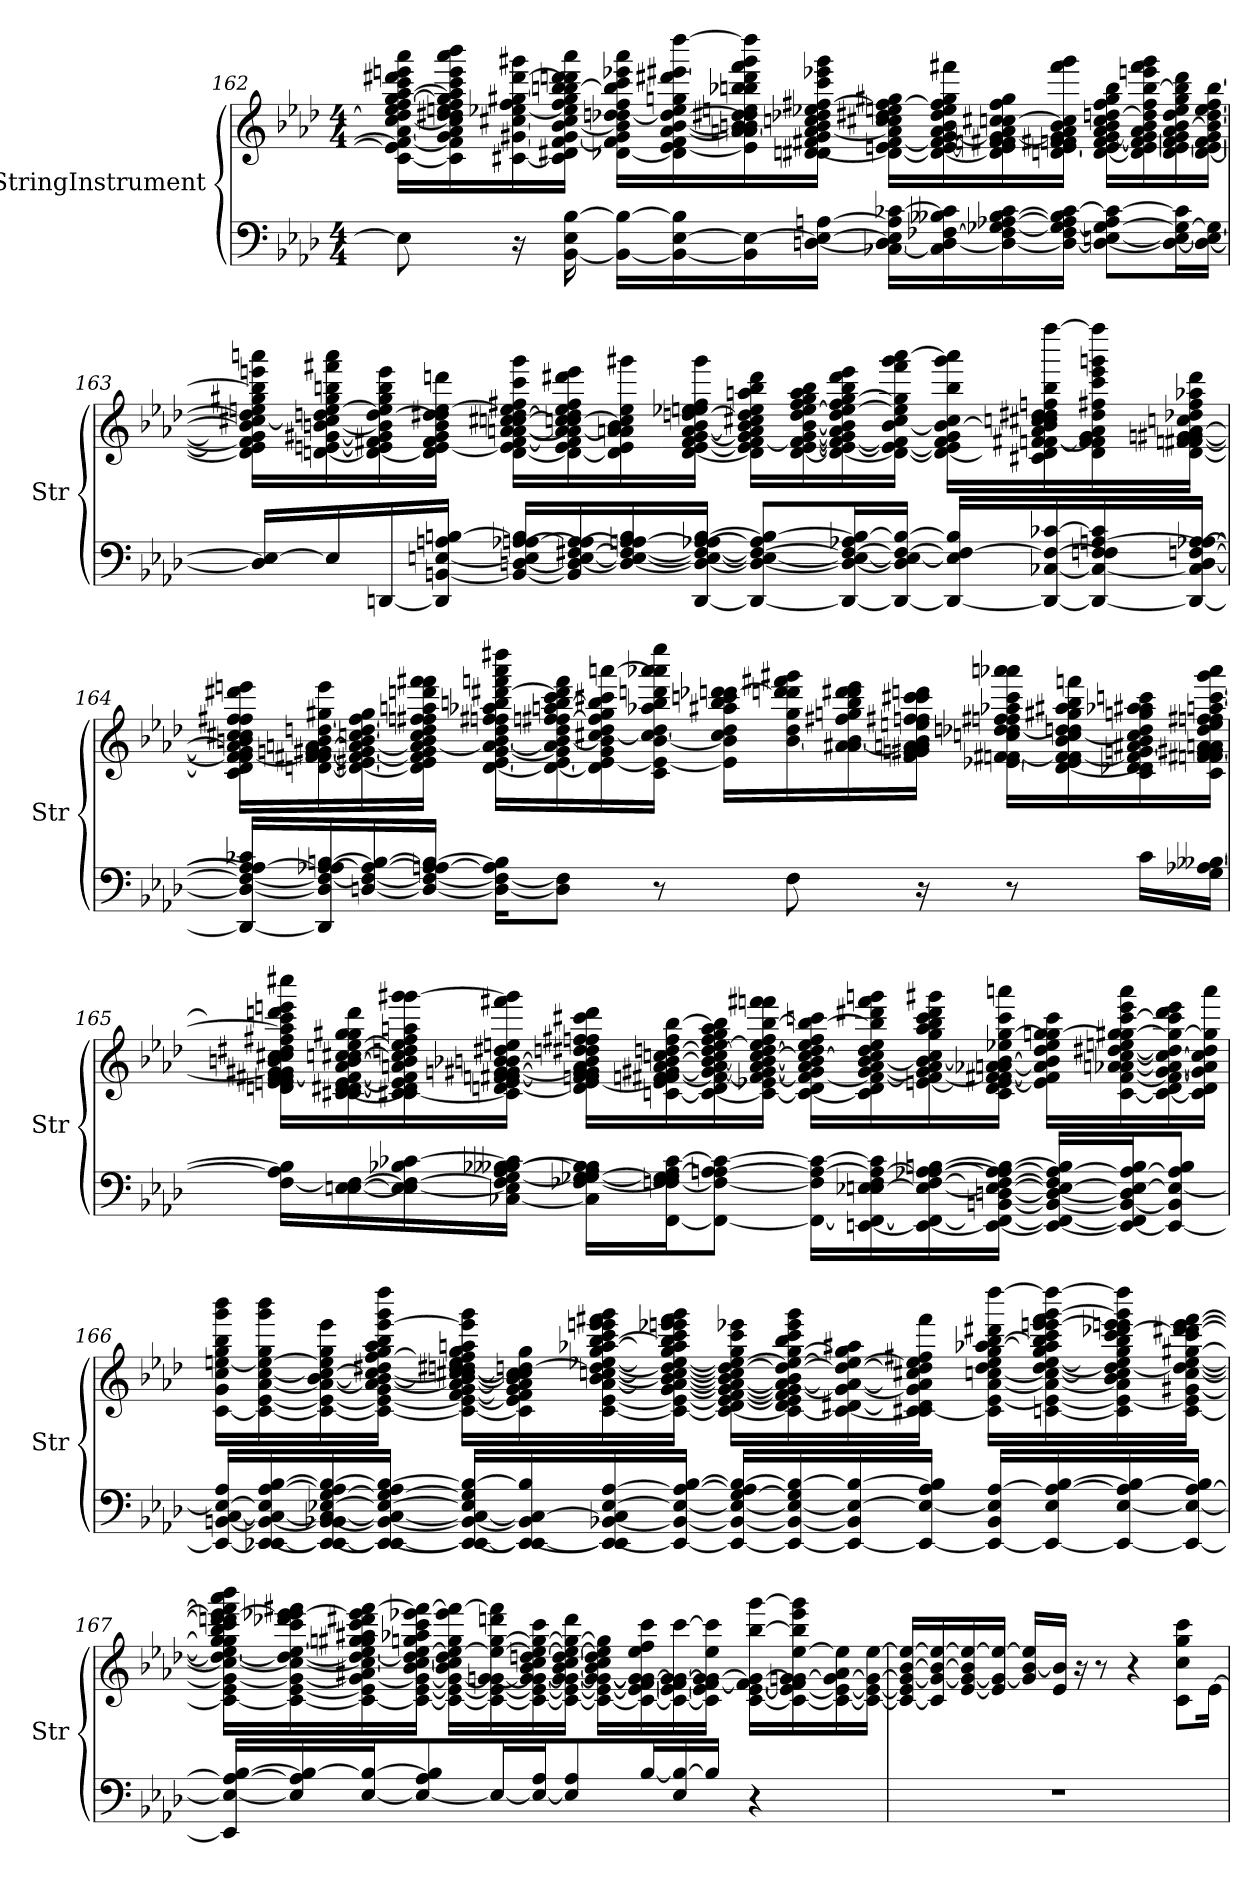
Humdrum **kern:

**kern	**kern
*part2	*part1
*staff2	*staff1
*I"StringInstrument	*I"StringInstrument
*I'Str	*I'Str
!!LO:LB:g=z
*clefF4	*clefG2
*k[b-e-a-d-]	*k[b-e-a-d-]
*M4/4	*M4/4
=162	=162
8E-\]	[16c\ 16e-\] 16f\_ [16a-\ [16cc\ 16dd-\] 16ee-\ [16ff\ [16gg\ [16aa-\ 16ccc\ 16ddd#X\ 16eeen\ 16aaa-\LL
.	16c\] 16f\] 16g\ 16a-\] 16cc\] 16dd-\ 16dd#X\ 16een\ 16ff\] 16gg\] 16aa-\] 16ccc\ 16eee\ 16aaa-\ 16bbb-\
16r	[16c#X\ [16g#X\ [16cc#X\ [16ee-X\ 16ff\ [16gg#X\ [16ddd#\ 16ggg#X\
[16BB-\ 16E-\ [16B-\	16c#\] 16d#X\ [16f\ 16g#\_ [16b-\ 16cc#\] 16ee-\] 16ff\ 16gg#\] [16bb-\ 16bbn\ 16dddn\ 16ddd#\] 16aaa-\JJ
16BB-\_ 16B-\_LL	[16d-X\ 16f\] 16g#\] 16b-\] [16dd-X\ 16ddn\ 16ff\ 16bb-\] 16ccc\ 16eee-X\ 16aaa-\LL
16BB-\_ [16E-\ 16B-\]	16d-\] [16e-\ 16f\ [16a-\ [16b-\ 16dd-\_ 16ee-\ 16ggn\ [16ddd#X\ 16eee#X\ [16dddd-\
16BB-\] 16E-\_	16e-\] 16a-\] 16an\ 16b-\] [16bn\ 16dd-\] 16dd#X\ 16een\ 16bb-X\ 16bbn\ 16ddd#\] 16fff\ 16ggg#\ 16dddd-\]
[16Dn\ 16E-\_ [16An\JJ	[16dn\ 16d#X\ 16f#X\ 16g#\ [16a\ 16b\] 16ccn\ 16dd-X\ 16ee-X\ [16ff#X\ 16ccc\ 16eee-X\ 16ggg#\JJ
[16C-X\ 16D\_ 16E-\] 16A\] [16c-X\LL	16d\_ 16en\ [16f#\ 16a\] 16cc\ 16cc#X\ 16dd#X\ 16een\ 16ff#\_ 16gg#X\LL
16C-\] 16D\_ [16F-X\ 16B--X\ 16c-\]	16d\_ [16e\ 16f#\] [16g#\ [16a\ 16b\ 16dd#\ 16ee\ 16ff#\] 16gg#\ 16fff#X\
16D\_ 16F-\] [16G-X\ [16A-X\ [16B--\ 16c-\	16d\] 16e\] 16fn\ 16f#X\ 16g#\_ 16a\] 16ccn\ [16cc#X\ 16ff#\ 16gg#\
16D\_ 16F-\ 16G-\_ 16A-\] 16B--\] [16c-\JJ	16dn\ [16e\ 16fn\ 16f#X\ 16g#\] 16a\ 16b\ 16cc#\] 16fff#\ 16ggg#\JJ
8D\_ [8En\ 8G-\_ 8A-\ 8c-\_L	[16d\ 16e\] [16f#\ [16g#\ 16a\ 16b\ 16cc#\ [16ddn\ 16ff#\ 16gg#\ 16bb\LL
.	16d\] [16e\ 16f#\_ 16g#\_ [16a\ 16b\ 16dd\] 16ff#\ [16bb\ 16eeen\ 16fff#\ 16ggg#\
16D\_ 16E\_ 16G-\_ 16c-\]L	16d\ 16e\_ 16f#\_ 16g#\] 16a\] [16b\ 16dd\ 16ee\ 16gg#\ 16bb\] 16ddd#\
16D\_ 16E\_ 16G-\]JJ	[16d\ 16e\_ 16f#\_ [16g#\ 16b\_ [16dd\ 16ee\ 16ff#\ [16bb\JJ
!!LO:LB:g=z
=163	=163
16D/] 16E/_LL	16d\] 16e\] 16f#\] 16g#\] 16b\] [16cc#X\ 16dd\] 16een\ 16gg#X\ 16bb\] 16eeen\ 16aaan\LL
16E/]	[16dn\ [16en\ [16g#X\ [16bn\ 16cc#\] 16ddn\ [16ee\ 16gg#\ 16bbn\ 16fff#X\ 16aaa\
[16DDn/	16d\_ 16e\] 16f#X\ 16g#\] 16b\] [16dd\ 16ee\] 16gg#\ 16bb\ 16eee\
16DD/] [16BBn/ [16En/ 16An/ [16Bn/JJ	16d\] [16e\ 16f#\ 16g#\ 16b\ 16dd\] 16dd#X\ [16ee\ 16dddn\JJ
16BB/_ [16Dn/ 16E/] [16A-X/ [16An/ 16B/]LL	[16d\ 16e\] [16f#\ [16a-\ [16an\ 16ccn\ [16cc#X\ [16dd#\ 16ee\] 16ff#X\ 16ccc\ 16ggg\LL
16BB/] 16D/_ [16E/ [16F#X/ 16A-/_ 16A/]	16d\_ 16e\ 16f#\] 16a-\_ 16a\] 16ccn\ 16cc#\_ 16dd#\] 16ee\ 16ff#\ 16ddd#X\ 16eee\
16D/_ 16E/_ 16F#/_ 16A-/] [16An/ 16B/	16d\] 16e\ 16a-\] 16an\ 16b\ 16cc#\] 16ee\ 16ggg#X\
[16DD/ 16D/_ 16E/_ 16F#/_ [16A-X/ 16A/] [16B/JJ	[16d\ [16e\ 16f#\ [16g#\ [16a\ 16b\ [16ddn\ 16ee-X\ 16een\ 16ff#\ 16ggg#\JJ
8DD/_ 8D/_ 8E/_ 8F#/_ 8A-/] 8B/_L	16d\] 16e\] [16f#\ 16g#\] 16a\] 16b\ 16cc#X\ 16dd\] 16ee\ 16aan\ 16bb\ 16ddd#\LL
.	[16d\ [16e\ 16f#\_ [16g#\ [16b\ 16dd\ [16ee\ 16ff#\ 16gg#\ 16aa\ 16bb\
16DD/_ 16D/_ 16E/_ 16F#/_ 16A-X/ 16B/_L	16d\_ 16e\_ 16f#\_ 16g#\] 16a\ 16b\] 16dd\ 16ee\_ 16ff#\ [16gg#\ 16bb\ 16ddd#\ 16eee\
16DD/_ 16D/] 16E/_ 16F#/_ 16B/_JJ	16d\_ 16e\_ 16f#\] [16b\ 16cc#\ 16ee\] 16gg#\] 16fff#\ 16ggg#\ [16aaa\JJ
16DD/_ 16E/] 16F#/_ 16B/]LL	16d\_ 16e\] 16f#\ 16g#\ 16b\_ 16cc#\ 16bb\ 16ggg#\ 16aaa\]LL
16DD/_ [16C-X/ 16F#/_ [16c-X/	16c#X\ 16d\] [16fn\ [16f#X\ 16a\ 16b\] 16ccn\ 16cc#X\ 16dd\ 16dd#X\ 16ffn\ 16bb\ [16ffff\
16DD/_ 16C-/_ 16Fn/ 16F#/] [16An/ 16c-/]	16d\ 16f\] 16f#\] 16g#\ 16a\ 16dd#\ 16ff#X\ 16ccc\ 16eee\ 16gggn\ 16ffff\]
16DD/_ 16C-/] [16D/ [16Fn/ [16A-X/ 16A/_JJ	[16d\ 16fn\ [16f#X\ 16gn\ [16g#X\ [16a\ 16ccn\ 16dd-X\ 16ff#\ 16aa-X\ 16ddd#\JJ
!!LO:LB:g=z
=164	=164
16DD/_ 16D/_ 16F/_ 16A-/] 16A/_ 16c-X/LL	16c\ 16d\] [16f\ 16f#\] 16g#\] 16a\] 16bn\ 16cc\ 16cc#X\ 16ff\ 16ff#X\ 16ddd#X\ 16eeen\LL
16DD/] 16D/] 16F/_ [16A-X/ 16A/] [16Bn/	[16dn\ 16f\] [16f#X\ 16gn\ [16g#X\ [16an\ 16b\ [16ddn\ 16gg#X\ 16eee\
[16Dn/ 16F/_ 16A-/_ 16B/_	16d\_ [16e#X\ 16f#\_ 16g#\_ 16a\_ [16b\ 16ccn\ 16dd\_ 16ff#\ 16gg#\
16D/_ 16F/_ 16A-/] [16An/ 16B/_JJ	16d\] 16e#\] 16f#\] 16g#\] 16a\_ 16b\] 16cc\ 16dd\] 16ffn\ 16ff#X\ 16aan\ 16dddn\ 16fff\ 16fff#X\JJ
16D\_ 16F\_ 16A\] 16B\]KL	[16d\ [16e#\ [16g#\ 16a\_ [16b\ 16dd\ 16ffn\ 16ff#X\ 16aa-X\ 16bbn\ [16ddd#X\ 16fffn\ 16aaa-\ 16dddd#X\LL
8D\] 8F\]J	16d\_ 16e#\_ 16g#\] 16a\] 16b\_ 16dd\ [16ffn\ 16ff#X\ 16aan\ [16bb\ 16ccc\ 16ddd#\] 16fff\
.	16d\] 16e#\_ 16g#\ 16b\] [16cc#X\ 16dd\ 16ff\] 16gg#\ 16bb\] 16ccc#X\ [16aaan\
8r	16c\ 16e#\_ [16b\ 16cc#\] [16dd\ 16aa-X\ 16bb\ 16dddn\ 16aaa-X\ 16aaa\] 16eeee-\JJ
.	16e#\] 16b\] 16cc#\ 16dd\] 16aa#X\ 16bb\ 16cccn\ [16ddd-X\ 16dddn\LL
8F\	[16b\ 16dd\ 16gg#\ 16ddd-\] 16dddn\ 16fff#X\ 16ggg#X\
.	16a\ [16a#X\ 16b\_ 16ff#X\ 16ggn\ 16bb\ 16ddd\ 16ddd#X\ 16eee\
16r	16f#\ 16gn\ 16g#X\ 16an\ 16a#\] 16b\] 16een\ 16ffn\ 16ff#X\ 16ccc\ 16ccc#X\ 16dddn\JJ
8r	[16e-X\ [16fn\ [16f#X\ 16ccn\ [16dd-X\ 16ddn\ 16ffn\ 16ff#X\ 16aa-X\ 16ccc#\ 16aaa-X\ 16aaan\LL
.	[16d\ 16e-\] 16f\_ 16f#\] 16b\ [16cc\ 16dd-\] 16ddn\ 16gg#X\ 16aa#X\ 16bb\ 16fffn\
16c-\LL	16c\ 16d-X\ 16d\] 16f\] 16gn\ [16a#X\ 16b\ 16cc\] 16dd\ 16ggn\ 16aa-X\ 16aa#X\ 16cccn\
16G\ [16A-X\ [16B--X\JJ	16c\ 16fn\ 16f#X\ [16g\ 16g#X\ 16an\ 16a#\] 16dd\ 16ee\ 16ffn\ 16ff#X\ [16aan\ [16ccc\ 16ggg#\ 16aaa\JJ
!!LO:PB:g=z
=165	=165
[16F\ 16A-\] 16B--\]LL	16dn\ 16e-\ 16en\ [16f\ 16f#X\ 16g\] 16g#X\ 16bn\ 16cc\ 16cc#X\ 16dd#X\ 16ff#X\ 16aa\] 16ccc\] 16dddn\ 16eeen\ 16cccc#X\LL
[16E-\ [16En\ 16F\_	[16c\ 16c#X\ [16d\ 16d#X\ [16e\ 16f\_ 16a-\ [16b\ [16ccn\ 16cc#X\ [16ee-\ 16gg\ 16gg#X\ 16ddd\
16E-\] 16E\_ 16F\_ 16B-X\ [16c-X\	16c\] [16c#X\ 16d\] 16e\] 16f\] 16an\ 16b\] 16cc\] 16ddn\ 16ee-\] 16ff#\ 16aan\ [16ggg\ 16ggg#X\
[16C-X\ 16E\] 16F\] [16G\ 16A-\ [16B--X\ [16B-X\ 16c-\]JJ	16c#\] [16dn\ 16e\ 16fn\ [16f#X\ [16gn\ [16g#X\ 16b-X\ [16bn\ 16dd#X\ 16een\ 16fff#X\ 16ggg\]JJ
16C-\] [16F-X\ [16G-X\ 16G\_ 16A-\ 16B--\] 16B-\]LL	16d\] [16e\ 16fn\ 16f#\] 16g\] 16g#\] 16a\ 16b\] 16ddn\ 16dd#X\ 16ffn\ 16ff#X\ 16ccc#X\ 16ddd\LL
[16FF\ 16F-\] [16Fn\ 16G-\] 16G\] [16A-\ [16c-\J	[16cn\ 16e\] [16fn\ 16f#X\ [16g#X\ 16a\ [16b\ 16ccn\ [16ddn\ 16ff#\ [16bb-\
8FF\_ 8F\_ 8A-\] [8An\ 8c-\_J	16c\_ 16d\ 16f\_ 16g#\_ 16a\ 16b\_ 16cc\ 16dd\_ [16ee\ 16ff#\ 16gg#\ 16aa\ 16bb-\]
.	16c\_ 16e-X\ 16f\_ 16g#\_ 16a\ 16b\_ [16cc\ 16dd\_ 16ee\] 16ff#\ [16bb-\ 16fffn\ 16fff#X\JJ
16FF\_ 16F\] 16A\_ 16c-\_LL	16c\_ 16d\ 16f\_ 16g#\] 16a\ 16b\] 16cc\_ 16dd\] 16ee\ 16ff#\ 16bb-\_ 16cccn\LL
[16EEn\ 16FF\_ 16E-X\ [16En\ 16F\ 16A\_ 16c-\]	16c\] 16d\ 16f\_ [16g#\ 16a\ [16b\ 16cc\] 16dd\ 16ee\ 16bb-\] 16ddd#X\ 16fff#\ 16gggn\
16EE\_ 16FF\_ 16E\_ [16F\ [16A-X\ 16A\_ [16Bn\	[16en\ 16f\_ 16g#\] 16a\ 16b\_ 16cc\ 16gg#\ 16aa\ 16bb-\ 16ccc\ 16ddd#\ 16ggg#X\
16EE\_ 16FF\_ [16BBn\ [16Dn\ 16E\_ 16F\_ 16A-\_ 16A\] 16B\_JJ	16c\ 16d\ 16e\_ 16f\] [16f#X\ [16a-X\ 16an\ 16b\_ 16ee-X\ [16gg#\ 16ccc\ 16aaan\JJ
16EE/_ 16FF/_ 16BB/_ 16D/_ 16E/_ 16F/] 16A-/_ 16B/]LL	16e\] 16f#\] 16a-\] 16b\] 16dd\ 16ee-\ [16ggn\ 16gg#\] 16ccc\LL
16EE/_ 16FF/] 16BB/_ 16D/] 16E/_ 16A-/_ 16B/J	[16c\ [16f#\ 16a-X\ [16an\ [16cc\ [16dd#X\ 16een\ 16gg\_ 16gg#X\ [16ccc\ 16eee\ 16aaa\
8EE/_ 8BB/] 8E/_ 8A-/] 8B/J	16c\_ 16d\ 16f#\] [16g#\ 16a\_ 16cc\_ 16dd#\] 16gg\_ 16ccc\] 16ddd#\ 16eee\
.	16c\] 16d\ 16g#\] 16a\] 16cc\] 16dd#\ 16gg\] 16aaa\JJ
!!LO:LB:g=z
=166	=166
16EE/_ [16BBn/ [16C/ 16E/_ 16A-/LL	[16c\ 16g\ 16cc\ [16een\ 16gg\ 16bb-\ 16ggg\ 16bbb-\LL
[16EE-X/ 16EE/_ 16BB/_ 16C/_ 16E/] [16A-/ [16B-/	16c\_ [16e-\ [16a-\ [16cc\ 16ee\_ 16gg\ 16ggg\ 16bbb-\
16EE-/_ 16EE/_ [16BB-X/ 16BB/] 16C/_ [16E-X/ [16G/ 16A-/] 16B-/_	16c\_ 16e-\_ 16a-\_ [16b-\ 16cc\_ 16ee\] 16gg\ 16eee-\
16EE-/_ 16EE/_ 16BB-/_ 16C/_ 16E-/_ 16G/_ 16A-/ 16B-/_JJ	16c\_ 16e-\_ 16g\ 16a-\_ 16b-\_ 16cc\_ 16dd#X\ [16ff\ 16gg\ 16aa-\ 16bb-\ [16eee-\ 16ggg\ 16dddd-\JJ
16EE-/_ 16EE/_ 16BB-/_ 16C/_ 16E-/] 16G/] 16B-/_LL	16c\_ 16e-\_ [16f\ 16g\ 16a-\_ 16b-\_ 16cc\_ [16cc#X\ 16ddn\ 16dd#X\ 16ee\ 16ff\] 16gg\ 16aan\ 16eee-\] 16ggg\LL
16EE-/_ 16EE/_ 16BB-/] 16C/_ 16B-/]	16c\] 16e-\] 16f\] 16g\ 16a-\] 16b-\] 16cc\] 16cc#\] [16ddn\ 16gg\
16EE-/_ 16EE/] [16BB-X/ 16C/] [16E-/ [16A-/	[16c\ [16e-\ [16a-\ [16b-\ [16ccn\ 16dd\_ [16ee-X\ 16gg\ [16aa-X\ [16bb-\ 16ccc\ 16eee-\ 16eeen\ 16fff#X\ 16ggg\
16EE-/_ 16BB-/_ 16E-/_ 16A-/_ [16B-/JJ	16c\_ 16e-\_ [16g\ 16a-\_ 16b-\_ 16cc\_ 16dd\_ 16ee-\_ 16gg\ 16aa-\] 16bb-\] 16ccc\ 16eee-X\ 16eeen\ 16fff#\ 16ggg\JJ
16EE-/_ 16BB-/_ 16E-/_ [16G/ 16A-/] 16B-/_LL	16c\_ 16d-\ 16e-\_ [16f\ 16g\_ 16a-\_ 16b-\] 16cc\] 16dd\_ 16ee-\_ 16gg\ 16ccc\ 16eee-X\LL
16EE-/_ 16BB-/_ 16E-/_ 16G/] 16B-/_	16c\_ 16d-\ 16e-\] 16f\] 16g\_ 16a-\_ 16b-\ 16dd\_ 16ee-\_ [16gg\ 16bb-\ 16ccc\ 16eee-\ 16ggg\
16EE-/_ 16BB-/] 16E-/_ 16B-/_	16c\_ [16d#X\ 16g\_ 16a-\_ 16dd\_ 16ee-\_ 16gg\] 16aa#X\
16EE-/_ 16E-/_ 16A-/ 16B-/]JJ	16c\_ 16c#X\ 16d#\] 16g\] 16a-\] 16cc#X\ 16dd\] 16ee-\] 16ff#X\ 16fff#\JJ
16EE-/_ 16BB-/ 16E-/] [16A-/LL	16c\] [16e-\ [16a-\ [16ccn\ 16dd\ 16ee-\ 16gg\ [16aa-X\ [16bb-\ 16ddd#X\ [16dddd-\LL
16EE-/_ 16E-/ 16A-/_ [16B-/	[16cn\ 16e-\_ 16a-\_ 16cc\_ [16dd\ [16ee-\ 16gg\ 16aa-\] 16bb-\] 16ccc\ [16eee-\ 16eeen\ 16fff#\ [16ggg\ 16dddd-\_
16EE-/_ [16E-/ 16A-/] 16B-/_	16c\] 16e-\_ 16a-\] 16b-\ 16cc\] 16dd\_ 16ee-\] 16gg\ 16bb-\ 16ccc\ [16ddd-X\ 16eee-\] 16eeen\ 16ggg\] 16dddd-\]
16EE-/_ 16E-/_ [16A-/ 16B-/]JJ	[16c\ 16e-\] [16g#X\ [16cc\ 16dd\_ [16ee-\ [16gg#X\ 16ccc\ 16ddd-\] [16ddd#X\ [16eee\ [16fff#\JJ
!!LO:LB:g=z
=167	=167
16EE-/] 16E-/_ 16A-/_ [16B-/LL	16c\_ 16e-\ 16g#\_ 16cc\_ 16dd\_ 16ee-\_ 16gg\ 16gg#\] 16bb-\ 16ccc\ 16dddn\ 16ddd#\] 16eee\_ 16fff#\] 16aaa-\ 16bbb-\LL
16E-/] 16A-/] 16B-/_	16c\_ [16e-\ 16g#\_ 16cc\_ 16dd\_ 16ee-\_ 16ccc\ 16ddd-X\ 16eee-X\ 16eee\_ 16fff#X\
[16E-/ 16B-/_J	16c\_ 16e-\] 16g#\_ 16a#X\ 16cc\_ 16dd\_ 16ee-\_ 16ggn\ 16gg#X\ 16aa#X\ 16ccc\ 16ddd#X\ 16eee\] [16fff#\
8E-/_ 8A-/ 8B-/]	16c\_ [16e-\ 16g#\_ 16b-\ 16cc\_ 16dd\_ 16ee-\_ 16ggn\ 16aa-X\ 16ccc\ 16eee-X\ 16fff#\_JJ
.	16c\_ 16e-\_ 16g#\_ 16b-\ 16cc\] 16dd\] 16ee-\_ 16gg\ 16eee-\ 16fff#\_LL
16E-/L_	16c\_ 16e-\_ [16gn\ 16g#\_ 16ee-\_ [16gg\ 16dddn\ 16fff#\]
16E-/_ 16A-/J	16c\_ 16e-\_ 16g\_ 16g#\_ 16b-\ 16cc\ [16ddn\ 16ee-\_ 16gg\_ 16ccc\
8E-/] 8A-/	16c\_ 16e-\_ 16g\_ 16g#\_ [16b-\ [16cc\ 16dd\_ 16ee-\_ 16gg\_ 16ddd\JJ
.	16c\_ 16e-\_ 16g\_ 16g#\_ 16b-\] 16cc\] 16dd\] 16ee-\] 16gg\]LL
[16B-/L	16c\_ 16e-\_ [16f\ 16g\_ 16g#\_ 16ee-\ 16ff\ 16ccc\
16E-/ 16B-/_	16c\_ 16e-\_ 16f\_ 16g\_ 16g#\_ [16ccc\
16B-/JJ]	16c\] 16e-\] 16f\_ 16g\] 16g#\_ 16ee-\ 16ccc\]JJ
4r	[16c\ [16e-\ 16f\_ 16g#\_ [16bb-\ [16ggg\LL
.	16c\_ 16e-\_ 16f\] 16gn\ 16g#\_ [16ee-\ 16bb-\] 16eee-\ 16ggg\]
.	16c\_ 16e-\_ 16g#\_ 16a#\ 16ee-\]
.	16c\_ 16e-\_ 16g#\_ [16ee-\JJ
!!LO:LB:g=z
=168	=168
1r	16c/_ 16e-/] 16g#/_ [16b-/ 16ee-/_LL
.	16c/] 16g#/_ 16b-/_ 16ee-/_
.	[16e-/ 16g#/_ 16b-/] 16ee-/_
.	16e-/] 16g#/_ 16ee-/_JJ
.	16g#/] [16b-/ 16ee-/]LL
.	16e-/ 16b-/]JJ
.	16r
.	8r
.	4r
.	8c\ 8cc\ 8gg\ 8ccc\L
.	[16e-\Jk
=	=
*-	*-
